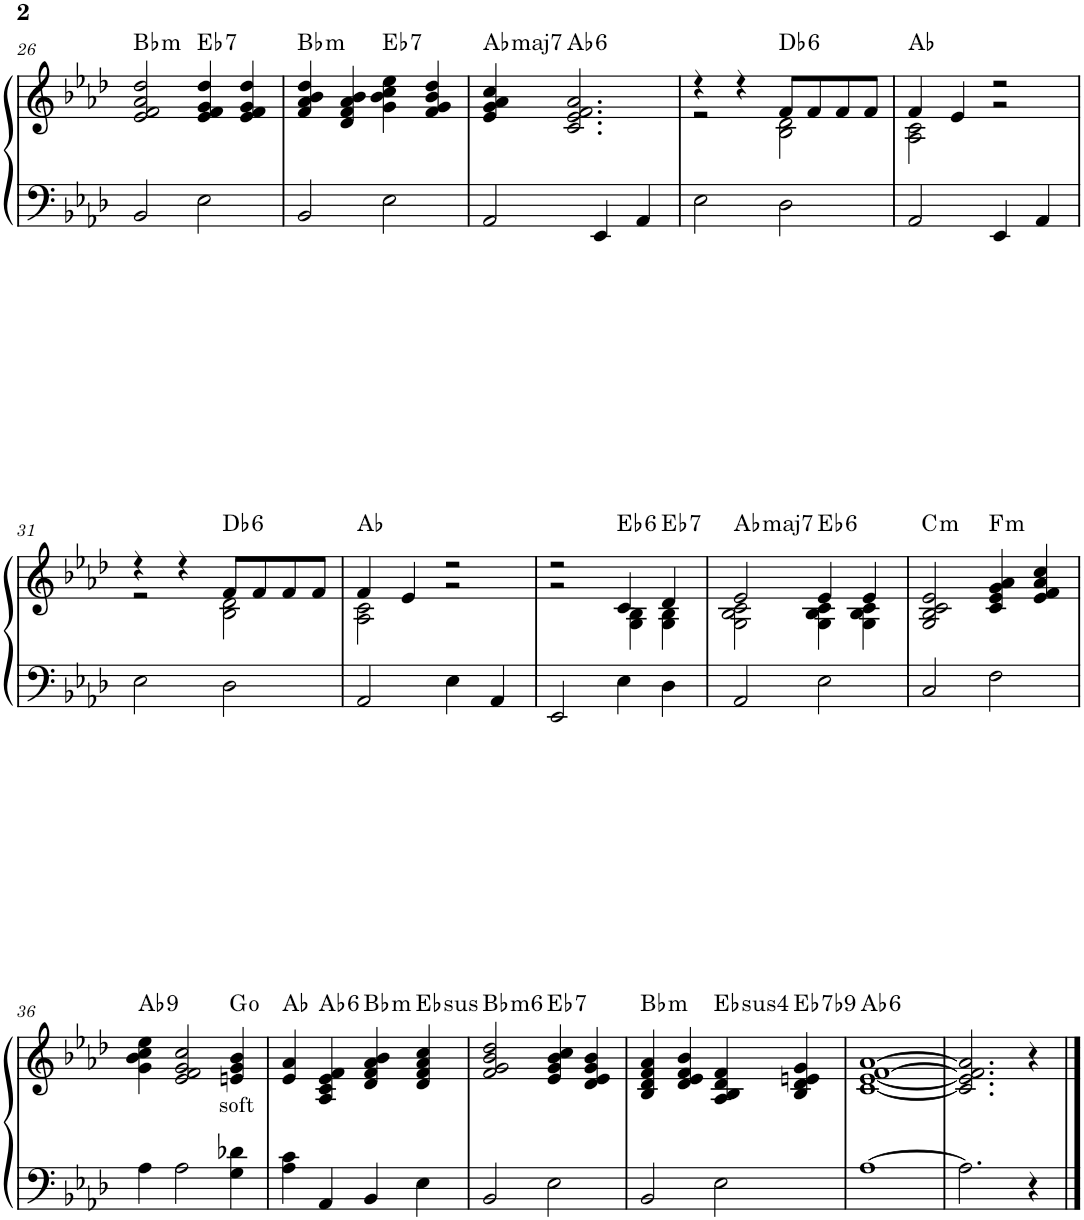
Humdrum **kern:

**kern	**kern	**text	**harte
*part1	*part1	*part1	*part1
*staff2	*staff1	*staff1	*
*I"Piano	*	*	*
*I'Pno.	*	*	*
!!LO:PB:g=z
*clefF4	*clefG2	*	*
*k[b-e-a-d-]	*k[b-e-a-d-]	*	*
*M2/2	*M2/2	*	*
*met(c|)	*met(c|)	*	*
=26	=26	=26	=26
!	!	!	!LO:H:kt=m
2BB-/	2e-/ 2f/ 2a-/ 2dd-/	.	Bb:min
!	!	!	!LO:H:kt=7
2E-\	4e-/ 4f/ 4g/ 4dd-/	.	Eb:7
.	4e-/ 4f/ 4g/ 4dd-/	.	.
=27	=27	=27	=27
!	!	!	!LO:H:kt=m
2BB-/	4f/ 4a-/ 4b-/ 4dd-/	.	Bb:min
.	4d-/ 4f/ 4a-/ 4b-/	.	.
!	!	!	!LO:H:kt=7
2E-\	4g\ 4b-\ 4cc\ 4ee-\	.	Eb:7
.	4f/ 4g/ 4b-/ 4dd-/	.	.
=28	=28	=28	=28
!	!	!	!LO:H:kt=maj7
2AA-/	4e-/ 4g/ 4a-/ 4cc/	.	Ab:maj7
!	!	!	!LO:H:kt=6
.	2.c/ 2.e-/ 2.f/ 2.a-/	.	Ab:maj6
4EE-/	.	.	.
4AA-/	.	.	.
=29	=29	=29	=29
*	*^	*	*
2E-\	4r	2r	.	.
.	4r	.	.	.
!	!	!	!	!LO:H:kt=6
2D-\	8f/L	2B-\ 2d-\	.	Db:maj6
.	8f/	.	.	.
.	8f/	.	.	.
.	8f/J	.	.	.
=30	=30	=30	=30	=30
2AA-/	4f/	2A-\ 2c\	.	Ab:maj
.	4e-/	.	.	.
4EE-/	2r	2r	.	.
4AA-/	.	.	.	.
!!LO:LB:g=z	!!
=31	=31	=31	=31	=31
2E-\	4r	2r	.	.
.	4r	.	.	.
!	!	!	!	!LO:H:kt=6
2D-\	8f/L	2B-\ 2d-\	.	Db:maj6
.	8f/	.	.	.
.	8f/	.	.	.
.	8f/J	.	.	.
=32	=32	=32	=32	=32
2AA-/	4f/	2A-\ 2c\	.	Ab:maj
.	4e-/	.	.	.
4E-\	2r	2r	.	.
4AA-/	.	.	.	.
=33	=33	=33	=33	=33
2EE-/	2r	2r	.	.
!	!	!	!	!LO:H:kt=6
4E-\	4c/	4G\ 4B-\	.	Eb:maj6
!	!	!	!	!LO:H:kt=7
4D-\	4d-/	4G\ 4B-\	.	Eb:7
=34	=34	=34	=34	=34
!	!	!	!	!LO:H:kt=maj7
2AA-/	2e-/	2G\ 2B-\ 2c\	.	Ab:maj7
!	!	!	!	!LO:H:kt=6
2E-\	4e-/	4G\ 4B-\ 4c\	.	Eb:maj6
.	4e-/	4G\ 4B-\ 4c\	.	.
=35	=35	=35	=35	=35
!	!	!	!	!LO:H:kt=m
*	*v	*v	*	*
2C/	2G/ 2B-/ 2c/ 2e-/	.	C:min
!	!	!	!LO:H:kt=m
2F\	4c/ 4e-/ 4g/ 4a-/	.	F:min
.	4e-/ 4f/ 4a-/ 4cc/	.	.
!!LO:LB:g=z
=36	=36	=36	=36
!	!	!	!LO:H:kt=9
4A-\	4g\ 4b-\ 4cc\ 4ee-\	.	Ab:9
2A-\	2e-/ 2f/ 2g/ 2cc/	.	.
!	!	!LO:LY:b	!
4G\ 4d-X\	4en/ 4g/ 4b-/	soft	G:dim
=37	=37	=37	=37
4A-\ 4c\	4e-/ 4a-/	.	Ab:maj
!	!	!	!LO:H:kt=6
4AA-/	4A-/ 4c/ 4e-/ 4f/	.	Ab:maj6
!	!	!	!LO:H:kt=m
4BB-/	4d-/ 4f/ 4a-/ 4b-/	.	Bb:min
!	!	!	!LO:H:kt=sus
4E-\	4d-/ 4f/ 4a-/ 4cc/	.	Eb:sus4
=38	=38	=38	=38
!	!	!	!LO:H:kt=m6
2BB-/	2f/ 2g/ 2b-/ 2dd-/	.	Bb:min6
!	!	!	!LO:H:kt=7
2E-\	4e-/ 4g/ 4b-/ 4cc/	.	Eb:7
.	4d-/ 4e-/ 4g/ 4b-/	.	.
=39	=39	=39	=39
!	!	!	!LO:H:kt=m
2BB-/	4B-/ 4d-/ 4f/ 4a-/	.	Bb:min
.	4d-/ 4e-/ 4f/ 4b-/	.	.
!	!	!	!LO:H:kt=4
2E-\	4A-/ 4B-/ 4d-/ 4f/	.	Eb:sus4
!	!	!	!LO:H:kt=7
.	4B-/ 4d-/ 4en/ 4g/	.	Eb:7(b9)
=40	=40	=40	=40
!	!	!	!LO:H:kt=6
[1A-	[1c [1e- [1f [1a-	.	Ab:maj6
=41	=41	=41	=41
2.A-\]	2.c/] 2.e-/] 2.f/] 2.a-/]	.	.
4r	4r	.	.
==	==	==	==
*-	*-	*-	*-
